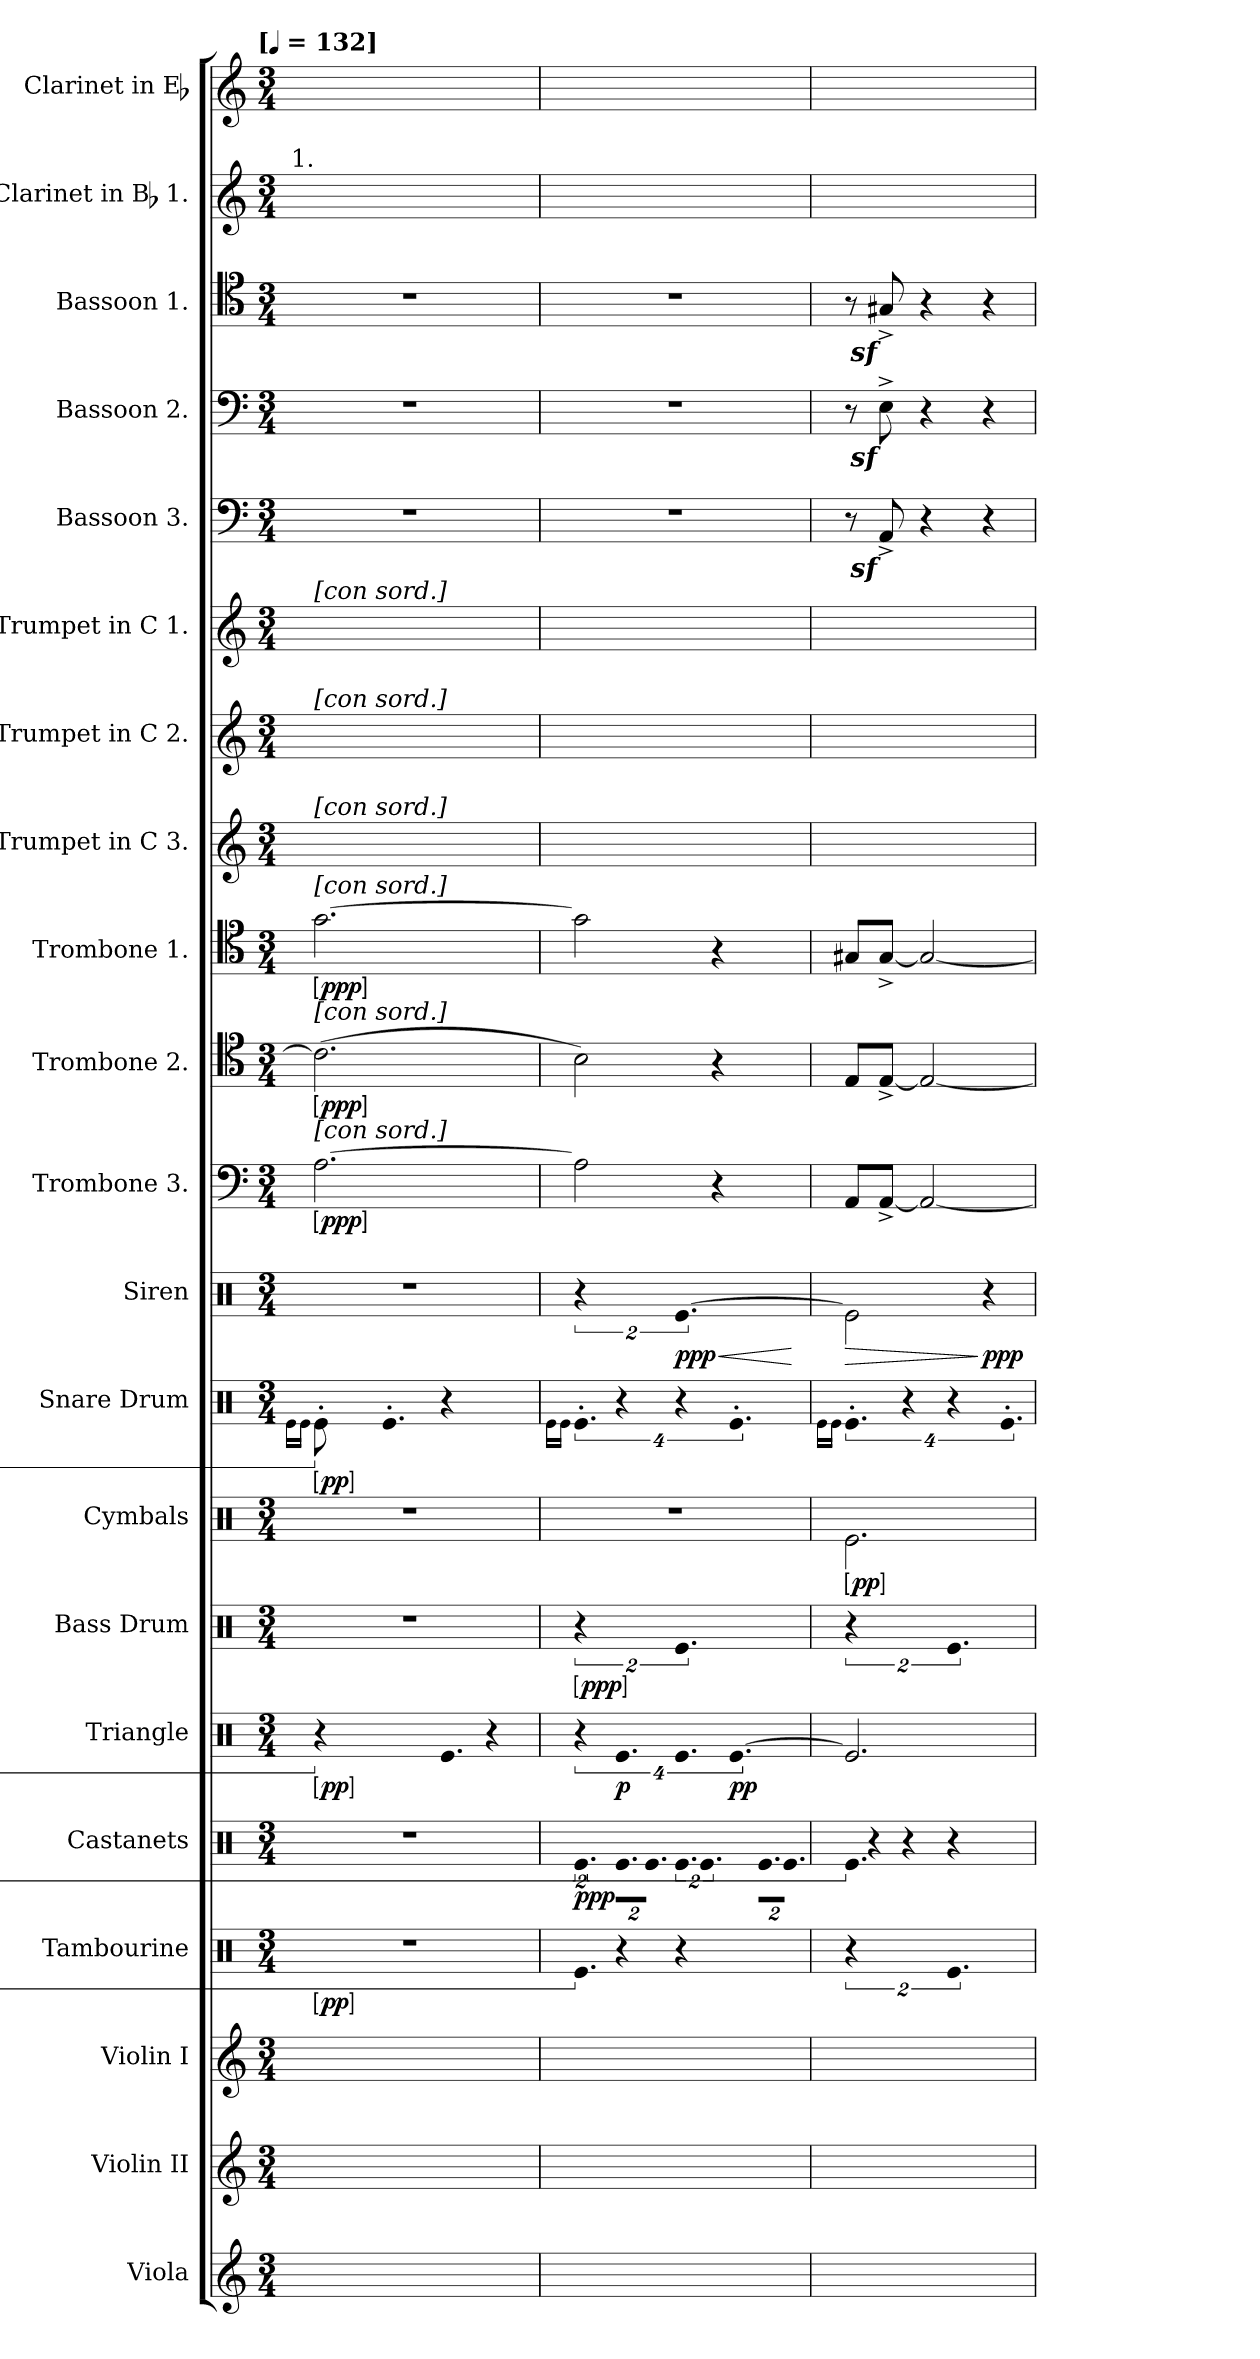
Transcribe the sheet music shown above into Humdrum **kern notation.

**kern	**kern	**kern	**kern	**dynam	**kern	**dynam	**kern	**dynam	**kern	**dynam	**kern	**dynam	**kern	**dynam	**kern	**dynam	**kern	**dynam	**kern	**dynam	**kern	**dynam	**kern	**kern	**kern	**kern	**kern	**kern	**kern	**kern
*part21	*part20	*part19	*part18	*part18	*part17	*part17	*part16	*part16	*part15	*part15	*part14	*part14	*part13	*part13	*part12	*part12	*part11	*part11	*part10	*part10	*part9	*part9	*part8	*part7	*part6	*part5	*part4	*part3	*part2	*part1
*staff21	*staff20	*staff19	*staff18	*staff18	*staff17	*staff17	*staff16	*staff16	*staff15	*staff15	*staff14	*staff14	*staff13	*staff13	*staff12	*staff12	*staff11	*staff11	*staff10	*staff10	*staff9	*staff9	*staff8	*staff7	*staff6	*staff5	*staff4	*staff3	*staff2	*staff1
*I"Viola	*I"Violin II	*I"Violin I	*I"Tambourine	*	*I"Castanets	*	*I"Triangle	*	*I"Bass Drum	*	*I"Cymbals	*	*I"Snare Drum	*	*I"Siren	*	*I"Trombone 3.	*	*I"Trombone 2.	*	*I"Trombone 1.	*	*I"Trumpet in C 3.	*I"Trumpet in C 2.	*I"Trumpet in C 1.	*I"Bassoon 3.	*I"Bassoon 2.	*I"Bassoon 1.	*I"Clarinet in Bb 1.	*I"Clarinet in Eb
*I'Vla.	*I'Vln. II	*I'Vln. I	*I'Tamb.	*	*I'Cast.	*	*I'Tri.	*	*I'B. D.	*	*I'Cym.	*	*I'S.D.	*	*I'Srn.	*	*I'Tbn.	*	*I'Tbn.	*	*I'Tbn.	*	*	*	*	*I'Bsn.	*I'Bsn.	*I'Bsn.	*I'Cl.	*
*clefG2	*clefG2	*clefG2	*clefX	*	*clefX	*	*clefX	*	*clefX	*	*clefX	*	*clefX	*	*clefX	*	*clefF4	*	*clefC4	*	*clefC4	*	*clefG2	*clefG2	*clefG2	*clefF4	*clefF4	*clefC4	*clefG2	*clefG2
*	*	*	*	*	*	*	*	*	*	*	*	*	*	*	*	*	*	*	*	*	*	*	*	*	*	*	*	*	*ITrd1c2	*ITrd-2c-3
*k[]	*k[]	*k[]	*k[]	*	*k[]	*	*k[]	*	*k[]	*	*k[]	*	*k[]	*	*k[]	*	*k[]	*	*k[]	*	*k[]	*	*k[]	*k[]	*k[]	*k[]	*k[]	*k[]	*k[b-e-]	*k[b-e-a-]
!!LO:TX:omd:t=[[quarter] = 132]
*M3/4	*M3/4	*M3/4	*M3/4	*	*M3/4	*	*M3/4	*	*M3/4	*	*M3/4	*	*M3/4	*	*M3/4	*	*M3/4	*	*M3/4	*	*M3/4	*	*M3/4	*M3/4	*M3/4	*M3/4	*M3/4	*M3/4	*M3/4	*M3/4
*MM132	*MM132	*MM132	*MM132	*	*MM132	*	*MM132	*	*MM132	*	*MM132	*	*MM132	*	*MM132	*	*MM132	*	*MM132	*	*MM132	*	*MM132	*MM132	*MM132	*MM132	*MM132	*MM132	*MM132	*MM132
=1	=1	=1	=1	=1	=1	=1	=1	=1	=1	=1	=1	=1	=1	=1	=1	=1	=1	=1	=1	=1	=1	=1	=1	=1	=1	=1	=1	=1	=1	=1
.	.	.	.	.	.	.	.	.	.	.	.	.	16qqRe\LL	.	.	.	.	.	.	.	.	.	.	.	.	.	.	.	.	.
.	.	.	.	.	.	.	.	.	.	.	.	.	16qqRe\JJ	.	.	.	.	.	.	.	.	.	.	.	.	.	.	.	.	.
!	!	!	!	!	!	!	!	!	!	!	!	!	!	!	!	!	!	!	!	!	!	!	!	!	!	!	!	!	!LO:TX:a:rj:t=1.	!
!	!	!	!	!	!	!	!	!	!	!	!	!	!	!	!	!	!	!	!	!	!	!	!	!	!LO:TX:a:t=[con sord.]	!	!	!	!	!
!	!	!	!	!	!	!	!	!	!	!	!	!	!	!	!	!	!	!	!	!	!	!	!	!LO:TX:a:t=[con sord.]	!	!	!	!	!	!
!	!	!	!	!	!	!	!	!	!	!	!	!	!	!	!	!	!	!	!	!	!	!	!LO:TX:a:t=[con sord.]	!	!	!	!	!	!	!
!	!	!	!	!	!	!	!	!	!	!	!	!	!	!	!	!	!	!	!	!	!LO:TX:a:t=[con sord.]	!	!	!	!	!	!	!	!	!
!	!	!	!	!	!	!	!	!	!	!	!	!	!	!	!	!	!	!	!LO:TX:a:t=[con sord.]	!	!	!	!	!	!	!	!	!	!	!
!	!	!	!	!	!	!	!	!	!	!	!	!	!	!	!	!	!LO:TX:a:t=[con sord.]	!	!	!	!	!	!	!	!	!	!	!	!	!
!	!	!	!	!LO:DY:ed=brack	!	!	!LO:N:vis=2.	!LO:DY:ed=brack	!	!	!	!	!	!LO:DY:ed=brack	!	!	!	!LO:DY:ed=brack	!	!LO:DY:ed=brack	!	!LO:DY:ed=brack	!	!	!	!	!	!	!	!
4ryy	4%3ryy	4%3ryy	4%3r	pp	4%3r	.	8%3r	pp	4%3r	.	4%3r	.	16%3Re'\	pp	4%3r	.	[2.A	ppp	(2.c]	ppp	[2.g	ppp	2ryy	2ryy	2ryy	4%3r	4%3r	4%3r	32ryy	4%3ryy
.	.	.	.	.	.	.	.	.	.	.	.	.	.	.	.	.	.	.	.	.	.	.	.	.	.	.	.	.	32ryy	.
.	.	.	.	.	.	.	.	.	.	.	.	.	.	.	.	.	.	.	.	.	.	.	.	.	.	.	.	.	32ryy	.
.	.	.	.	.	.	.	.	.	.	.	.	.	.	.	.	.	.	.	.	.	.	.	.	.	.	.	.	.	32ryy	.
.	.	.	.	.	.	.	.	.	.	.	.	.	.	.	.	.	.	.	.	.	.	.	.	.	.	.	.	.	32ryy	.
.	.	.	.	.	.	.	.	.	.	.	.	.	.	.	.	.	.	.	.	.	.	.	.	.	.	.	.	.	32ryy	.
!	!	!	!	!	!	!	!	!	!	!	!	!	!LO:N:vis=4.	!	!	!	!	!	!	!	!	!	!	!	!	!	!	!	!	!
.	.	.	.	.	.	.	.	.	.	.	.	.	16%3Re'\	.	.	.	.	.	.	.	.	.	.	.	.	.	.	.	32ryy	.
.	.	.	.	.	.	.	.	.	.	.	.	.	.	.	.	.	.	.	.	.	.	.	.	.	.	.	.	.	32ryy	.
12ryy	.	.	.	.	.	.	.	.	.	.	.	.	.	.	.	.	.	.	.	.	.	.	.	.	.	.	.	.	12ryy	.
6ryy	.	.	.	.	.	.	.	.	.	.	.	.	.	.	.	.	.	.	.	.	.	.	.	.	.	.	.	.	6ryy	.
!	!	!	!	!	!	!	!LO:N:vis=4.	!	!	!	!	!	!LO:N:vis=2.	!	!	!	!	!	!	!	!	!	!	!	!	!	!	!	!	!
.	.	.	.	.	.	.	16%3Re\	.	.	.	.	.	8%3r	.	.	.	.	.	.	.	.	.	.	.	.	.	.	.	.	.
4ryy	.	.	.	.	.	.	.	.	.	.	.	.	.	.	.	.	.	.	.	.	.	.	4ryy	8ryy	8ryy	.	.	.	4ryy	.
!	!	!	!	!	!	!	!LO:N:vis=4.	!	!	!	!	!	!	!	!	!	!	!	!	!	!	!	!	!	!	!	!	!	!	!
.	.	.	.	.	.	.	16%3r	.	.	.	.	.	.	.	.	.	.	.	.	.	.	.	.	.	.	.	.	.	.	.
.	.	.	.	.	.	.	.	.	.	.	.	.	.	.	.	.	.	.	.	.	.	.	.	16ryy	16ryy	.	.	.	.	.
.	.	.	.	.	.	.	.	.	.	.	.	.	.	.	.	.	.	.	.	.	.	.	.	16ryy	16ryy	.	.	.	.	.
=2	=2	=2	=2	=2	=2	=2	=2	=2	=2	=2	=2	=2	=2	=2	=2	=2	=2	=2	=2	=2	=2	=2	=2	=2	=2	=2	=2	=2	=2	=2
.	.	.	.	.	.	.	.	.	.	.	.	.	16qqRe\LL	.	.	.	.	.	.	.	.	.	.	.	.	.	.	.	.	.
.	.	.	.	.	.	.	.	.	.	.	.	.	16qqRe\JJ	.	.	.	.	.	.	.	.	.	.	.	.	.	.	.	.	.
!	!	!	!LO:N:vis=4.	!	!LO:N:vis=4.	!	!LO:N:vis=4.	!	!LO:N:vis=2.	!LO:DY:ed=brack	!	!	!LO:N:vis=4.	!	!	!	!	!	!	!	!	!	!	!	!	!	!	!	!	!
6ryy	4%3ryy	4%3ryy	16%3Re\	.	16%3Re\	ppp	16%3r	.	8%3r	ppp	4%3r	.	16%3Re'\	.	8%3r	.	2A]	.	2B)	.	2g]	.	6ryy	6ryy	6ryy	4%3r	4%3r	4%3r	6ryy	4%3ryy
12ryy	.	.	.	.	.	.	.	.	.	.	.	.	.	.	.	.	.	.	.	.	.	.	6ryy	6ryy	6ryy	.	.	.	12ryy	.
!	!	!	!LO:N:vis=4.	!	!LO:N:vis=8.	!	!LO:N:vis=4.	!	!	!	!	!	!LO:N:vis=4.	!	!	!	!	!	!	!	!	!	!	!	!	!	!	!	!	!
.	.	.	16%3r	.	32%3Re\L	.	16%3Re\	p	.	.	.	.	16%3r	.	.	.	.	.	.	.	.	.	.	.	.	.	.	.	.	.
12ryy	.	.	.	.	.	.	.	.	.	.	.	.	.	.	.	.	.	.	.	.	.	.	.	.	.	.	.	.	12ryy	.
!	!	!	!	!	!LO:N:vis=8.	!	!	!	!	!	!	!	!	!	!	!	!	!	!	!	!	!	!	!	!	!	!	!	!	!
.	.	.	.	.	32%3Re\J	.	.	.	.	.	.	.	.	.	.	.	.	.	.	.	.	.	.	.	.	.	.	.	.	.
6ryy	.	.	.	.	.	.	.	.	.	.	.	.	.	.	.	.	.	.	.	.	.	.	6ryy	6ryy	6ryy	.	.	.	6ryy	.
!	!	!	!LO:N:vis=2.	!	!LO:N:vis=8.	!	!LO:N:vis=4.	!	!LO:N:vis=2.	!	!	!	!LO:N:vis=4.	!	!LO:N:vis=2.	!LO:HP:b	!	!	!	!	!	!	!	!	!	!	!	!	!	!
.	.	.	8%3r	.	32%3Re\	.	16%3Re\	.	8%3Re\	.	.	.	16%3r	.	[8%3Re\	< ppp	.	.	.	.	.	.	.	.	.	.	.	.	.	.
!	!	!	!	!	!LO:N:vis=4.	!	!	!	!	!	!	!	!	!	!	!	!	!	!	!	!	!	!	!	!	!	!	!	!	!
.	.	.	.	.	16%3Re\	.	.	.	.	.	.	.	.	.	.	.	.	.	.	.	.	.	.	.	.	.	.	.	.	.
12ryy	.	.	.	.	.	.	.	.	.	.	.	.	.	.	.	.	4r	.	4r	.	4r	.	4ryy	4ryy	4ryy	.	.	.	12ryy	.
!	!	!	!	!	!	!	!LO:N:vis=4.	!	!	!	!	!	!LO:N:vis=4.	!	!	!	!	!	!	!	!	!	!	!	!	!	!	!	!	!
.	.	.	.	.	.	.	[16%3Re\	pp	.	.	.	.	16%3Re'\	.	.	.	.	.	.	.	.	.	.	.	.	.	.	.	.	.
12ryy	.	.	.	.	.	.	.	.	.	.	.	.	.	.	.	.	.	.	.	.	.	.	.	.	.	.	.	.	12ryy	.
!	!	!	!	!	!LO:N:vis=16.	!	!	!	!	!	!	!	!	!	!	!	!	!	!	!	!	!	!	!	!	!	!	!	!	!
.	.	.	.	.	64%3Re\LL	.	.	.	.	.	.	.	.	.	.	.	.	.	.	.	.	.	.	.	.	.	.	.	.	.
12ryy	.	.	.	.	.	.	.	.	.	.	.	.	.	.	.	.	.	.	.	.	.	.	.	.	.	.	.	.	12ryy	.
!	!	!	!	!	!LO:N:vis=16.	!	!	!	!	!	!	!	!	!	!	!	!	!	!	!	!	!	!	!	!	!	!	!	!	!
.	.	.	.	.	64%3Re\JJ	.	.	.	.	.	.	.	.	.	.	.	.	.	.	.	.	.	.	.	.	.	.	.	.	.
.	.	.	.	.	.	.	.	.	.	.	.	.	.	.	.	[	.	.	.	.	.	.	.	.	.	.	.	.	.	.
=3	=3	=3	=3	=3	=3	=3	=3	=3	=3	=3	=3	=3	=3	=3	=3	=3	=3	=3	=3	=3	=3	=3	=3	=3	=3	=3	=3	=3	=3	=3
.	.	.	.	.	.	.	.	.	.	.	.	.	16qqRe\LL	.	.	.	.	.	.	.	.	.	.	.	.	.	.	.	.	.
.	.	.	.	.	.	.	.	.	.	.	.	.	16qqRe\JJ	.	.	.	.	.	.	.	.	.	.	.	.	.	.	.	.	.
*	*	*	*	*	*	*	*	*	*	*	*	*	*	*	*	*	*	*	*clefF4	*	*clefF4	*	*	*	*	*	*	*clefF4	*	*
!	!	!	!LO:N:vis=2.	!	!LO:N:vis=8.	!	!	!	!LO:N:vis=2.	!	!	!LO:DY:ed=brack	!LO:N:vis=4.	!	!	!LO:HP:b	!	!	!	!	!	!	!	!	!	!	!	!	!	!
4%3ryy	4%3ryy	6ryy	8%3r	.	32%3Re\	.	2.Re]	.	8%3r	.	2.Re\	pp	16%3Re'\	.	2Re\]	>	8AAL	.	8EL	.	8G#XL	.	2ryy	2ryy	2ryy	8r	8r	8r	4%3ryy	6ryy
!	!	!	!	!	!LO:N:vis=8.	!	!	!	!	!	!	!	!	!	!	!	!	!	!	!	!	!	!	!	!	!	!	!	!	!
.	.	.	.	.	32%3r	.	.	.	.	.	.	.	.	.	.	.	.	.	.	.	.	.	.	.	.	.	.	.	.	.
!	!	!	!	!	!	!	!	!	!	!	!	!	!	!	!	!	!	!	!	!	!	!	!	!	!	!LO:DY:rj:t=poco %s	!LO:DY:rj:t=poco %s	!LO:DY:rj:t=poco %s	!	!
.	.	.	.	.	.	.	.	.	.	.	.	.	.	.	.	.	[8AA^J	.	[8E^J	.	[8G#^J	.	.	.	.	8AAz^	8Ez^	8G#Xz^	.	.
.	.	12ryy	.	.	.	.	.	.	.	.	.	.	.	.	.	.	.	.	.	.	.	.	.	.	.	.	.	.	.	12ryy
!	!	!	!	!	!LO:N:vis=4.	!	!	!	!	!	!	!	!LO:N:vis=4.	!	!	!	!	!	!	!	!	!	!	!	!	!	!	!	!	!
.	.	.	.	.	16%3r	.	.	.	.	.	.	.	16%3r	.	.	.	.	.	.	.	.	.	.	.	.	.	.	.	.	.
.	.	6ryy	.	.	.	.	.	.	.	.	.	.	.	.	.	.	2AA_	.	2E_	.	2G#_	.	.	.	.	4r	4r	4r	.	6ryy
!	!	!	!LO:N:vis=2.	!	!LO:N:vis=4.	!	!	!	!LO:N:vis=2.	!	!	!	!LO:N:vis=4.	!	!	!	!	!	!	!	!	!	!	!	!	!	!	!	!	!
.	.	.	8%3Re\	.	8%3r	.	.	.	8%3Re\	.	.	.	16%3r	.	.	.	.	.	.	.	.	.	.	.	.	.	.	.	.	.
.	.	12ryy	.	.	.	.	.	.	.	.	.	.	.	.	.	.	.	.	.	.	.	.	.	.	.	.	.	.	.	12ryy
.	.	4ryy	.	.	.	.	.	.	.	.	.	.	.	.	4r	] ppp	.	.	.	.	.	.	4ryy	4ryy	4ryy	4r	4r	4r	.	4ryy
!	!	!	!	!	!	!	!	!	!	!	!	!	!LO:N:vis=4.	!	!	!	!	!	!	!	!	!	!	!	!	!	!	!	!	!
.	.	.	.	.	.	.	.	.	.	.	.	.	16%3Re'\	.	.	.	.	.	.	.	.	.	.	.	.	.	.	.	.	.
=	=	=	=	=	=	=	=	=	=	=	=	=	=	=	=	=	=	=	=	=	=	=	=	=	=	=	=	=	=	=
*-	*-	*-	*-	*-	*-	*-	*-	*-	*-	*-	*-	*-	*-	*-	*-	*-	*-	*-	*-	*-	*-	*-	*-	*-	*-	*-	*-	*-	*-	*-
